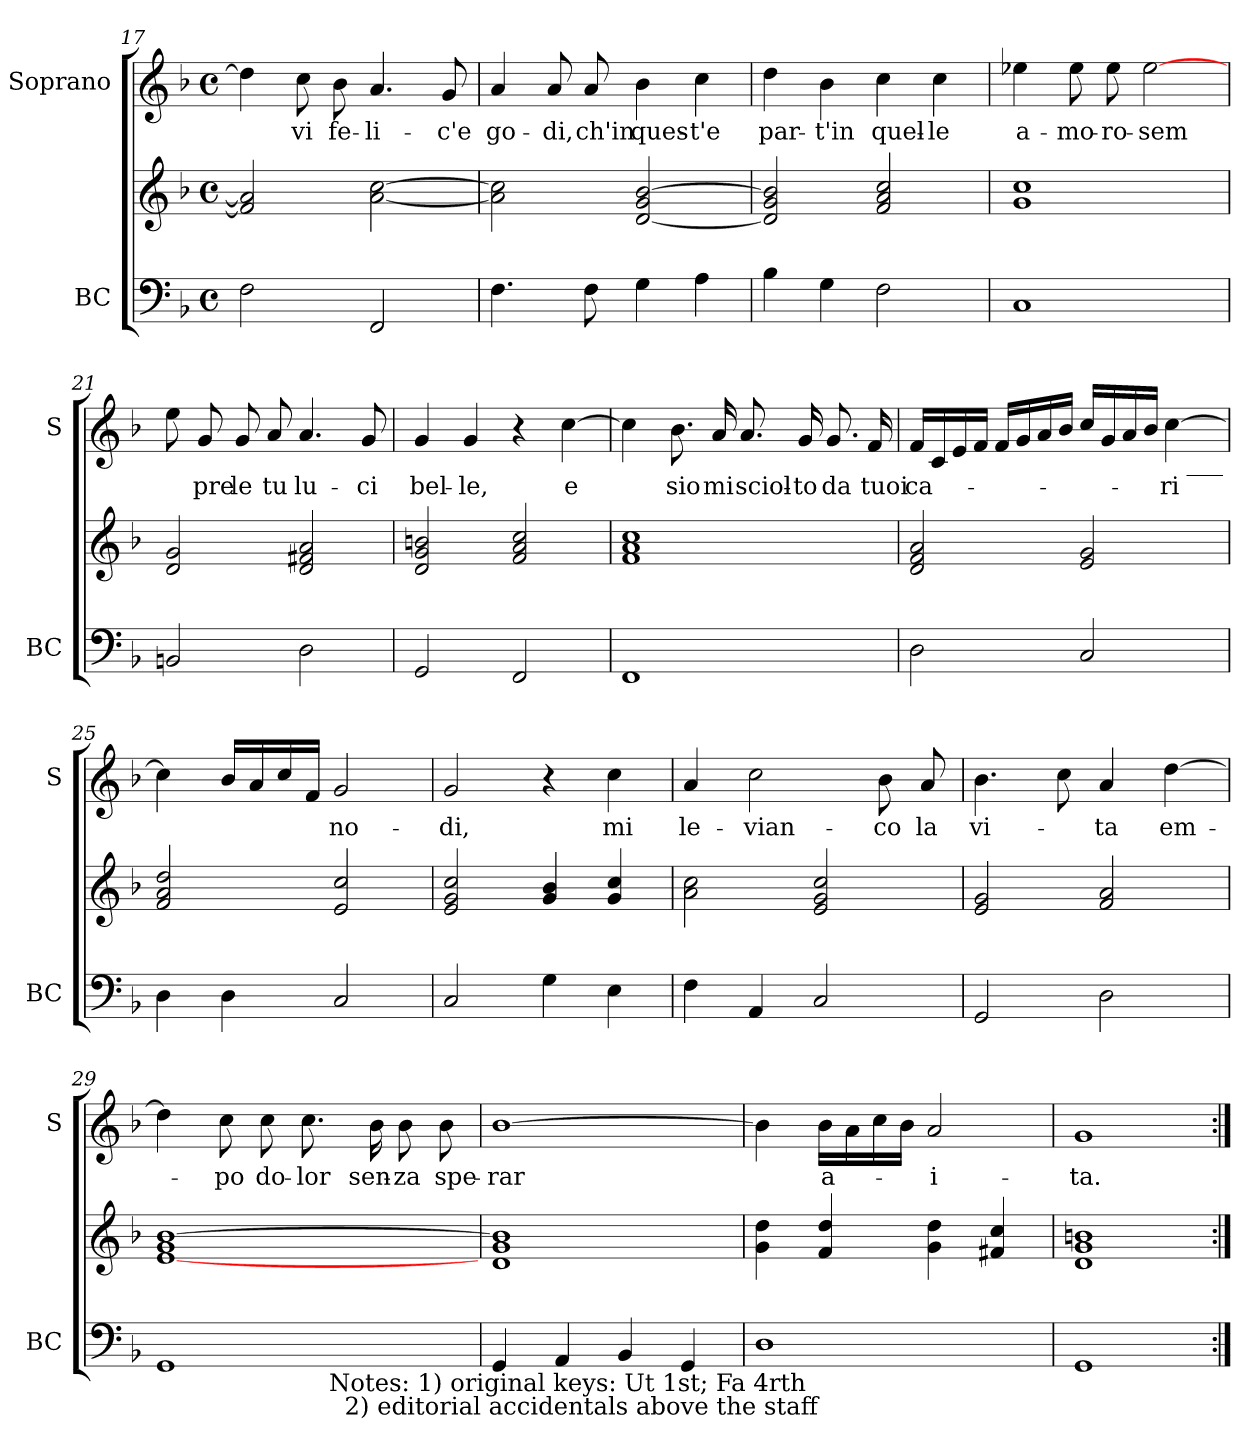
**kern	**kern	**kern	**text
*part3	*part2	*part1	*part1
*staff3	*staff2	*staff1	*staff1
*I"BC	*	*I"Soprano	*
*I'BC	*	*I'S	*
*clefF4	*clefG2	*clefG2	*
*k[b-]	*k[b-]	*k[b-]	*
*F:	*F:	*F:	*
*M4/4	*M4/4	*M4/4	*
*met(c)	*met(c)	*met(c)	*
=17	=17	=17	=17
2F\	2f/] 2a/]	4dd\]	.
.	.	8cc\	-vi
.	.	8b-\	fe-
2FF/	[2a\ [2cc\	4.a/	-li-
.	.	8g/	-c'e
=18	=18	=18	=18
4.F\	2a\] 2cc\]	4a/	go-
.	.	8a/	-di,
8F\	.	8a/	ch'in
4G\	[2d/ 2g/ [2b-/	4b-\	ques-
4A\	.	4cc\	-t'e
=19	=19	=19	=19
4B-\	2d/] 2g/ 2b-/]	4dd\	par-
4G\	.	4b-\	-t'in
2F\	2f/ 2a/ 2cc/	4cc\	quel-
.	.	4cc\	-le
=20	=20	=20	=20
1C	1g 1cc	4ee-X\	a-
.	.	8ee-\	-mo-
.	.	8ee-\	-ro-
.	.	[2ee-\	-sem
!!LO:PB:g=z
=21	=21	=21	=21
2BBn/	2d/ 2g/	8ee\	.
.	.	8g/	pre
.	.	8g/	le
.	.	8a/	tu
2D\	2d/ 2f#X/ 2a/	4.a/	lu-
.	.	8g/	-ci
=22	=22	=22	=22
2GG/	2d/ 2g/ 2bn/	4g/	bel-
.	.	4g/	-le,
2FF/	2f/ 2a/ 2cc/	4r	.
.	.	[4cc\	e
=23	=23	=23	=23
1FF	1f 1a 1cc	4cc\]	.
.	.	8.b-\	sio
.	.	16a/	mi
.	.	8.a/	sciol-
.	.	16g/	-to
.	.	8.g/	da
.	.	16f/	tuoi
=24	=24	=24	=24
*	*	*^	*
2D\	2d/ 2f/ 2a/	16f/LL	2ryy	ca-
.	.	16c/	.	.
.	.	16e/	.	.
.	.	16f/JJ	.	.
.	.	16f/LL	.	.
.	.	16g/	.	.
.	.	16a/	.	.
.	.	16b-/JJ	.	.
2C/	2e/ 2g/	16cc/LL	4ryy	.
.	.	16g/	.	.
.	.	16a/	.	.
.	.	16b-/JJ	.	.
.	.	[4cc\	16ryy	-ri
!	!	!	!LO:TX:b:t=___	!
.	.	.	8.ryy	.
*	*	*v	*v	*
!!LO:LB:g=z
=25	=25	=25	=25
4D\	2f/ 2a/ 2dd/	4cc\]	.
4D\	.	16b-/LL	.
.	.	16a/	.
.	.	16cc/	.
.	.	16f/JJ	.
2C/	2e/ 2cc/	2g/	no-
=26	=26	=26	=26
2C/	2e/ 2g/ 2cc/	2g/	-di,
4G\	4g/ 4b-/	4r	.
4E\	4g/ 4cc/	4cc\	mi
=27	=27	=27	=27
4F\	2a\ 2cc\	4a/	le-
4AA/	.	2cc\	-vian-
2C/	2e/ 2g/ 2cc/	.	.
.	.	8b-\	-co
.	.	8a/	la
=28	=28	=28	=28
2GG/	2e/ 2g/	4.b-\	vi-
.	.	8cc\	.
2D\	2f/ 2a/	4a/	-ta
.	.	[4dd\	em-
!!LO:LB:g=z
=29	=29	=29	=29
*^	*	*	*
1GG	2ryy	[1e 1g [1b-	4dd\]	.
.	.	.	8cc\	-po
.	.	.	8cc\	do-
.	16ryy	.	8.cc\	-lor
!	!LO:TX:b:t=Notes&colon; 1) original keys&colon; Ut 1st; Fa 4rth\n            2) editorial accidentals above the staff	!	!	!
.	4..ryy	.	.	.
.	.	.	16b-\	sen-
.	.	.	8b-\	-za
.	.	.	8b-\	spe-
*v	*v	*	*	*
=30	=30	=30	=30
4GG/	1d 1g 1b-]	[1b-	-rar
4AA/	.	.	.
4BB-/	.	.	.
4GG/	.	.	.
=31	=31	=31	=31
1D	4g\ 4dd\	4b-\]	.
.	4f/ 4dd/	16b-\LL	a-
.	.	16a\	.
.	.	16cc\	.
.	.	16b-\JJ	.
.	4g\ 4dd\	2a/	-i-
.	4f#X/ 4cc/	.	.
=32	=32	=32	=32
1GG	1d 1g 1bn	1g	-ta.
=:|!	=:|!	=:|!	=:|!
*-	*-	*-	*-
